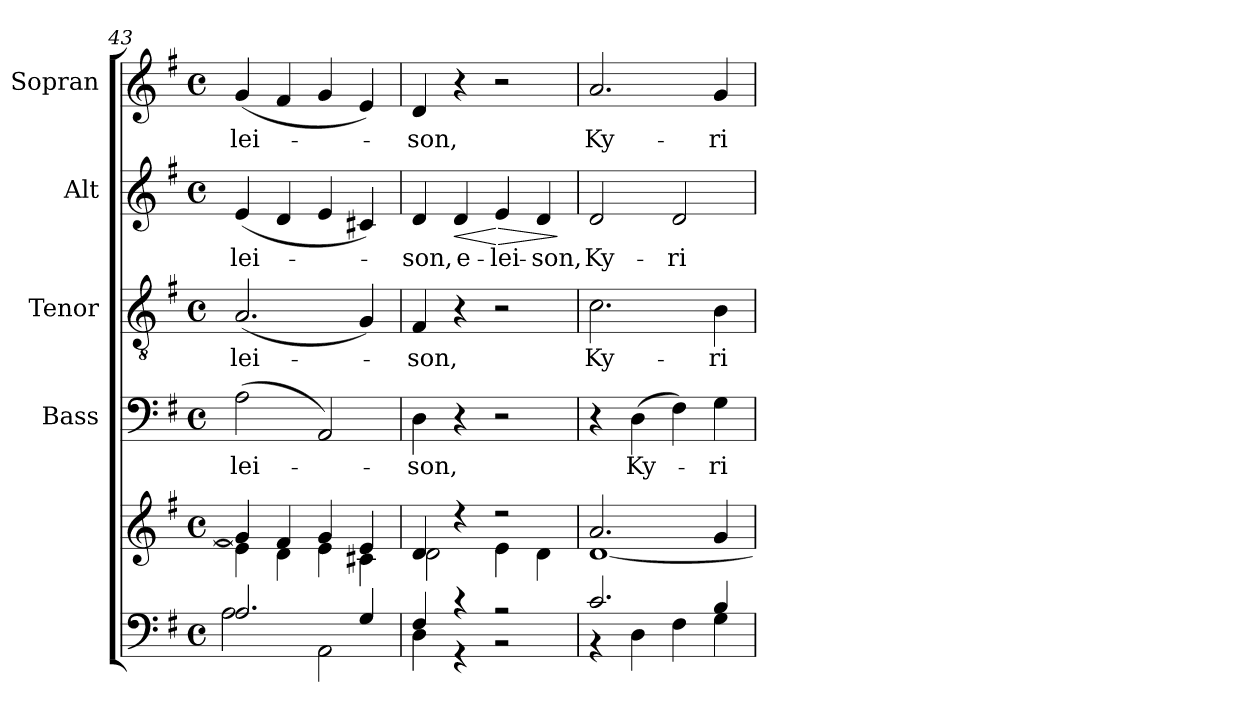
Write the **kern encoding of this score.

**kern	**kern	**kern	**text	**kern	**text	**kern	**text	**dynam	**kern	**text
*part5	*part5	*part4	*part4	*part3	*part3	*part2	*part2	*part2	*part1	*part1
*staff6	*staff5	*staff4	*staff4	*staff3	*staff3	*staff2	*staff2	*staff2	*staff1	*staff1
*	*	*I"Bass	*	*I"Tenor	*	*I"Alt	*	*	*I"Sopran	*
*	*	*I'B.	*	*I'T.	*	*I'A.	*	*	*I'S.	*
!!LO:LB:g=z
*clefF4	*clefG2	*clefF4	*	*clefGv2	*	*clefG2	*	*	*clefG2	*
*k[f#]	*k[f#]	*k[f#]	*	*k[f#]	*	*k[f#]	*	*	*k[f#]	*
*G:	*G:	*G:	*	*G:	*	*G:	*	*	*G:	*
*M4/4	*M4/4	*M4/4	*	*M4/4	*	*M4/4	*	*	*M4/4	*
*met(c)	*met(c)	*met(c)	*	*met(c)	*	*met(c)	*	*	*met(c)	*
=43	=43	=43	=43	=43	=43	=43	=43	=43	=43	=43
*^	*^	*	*	*	*	*	*	*	*	*
!	!	!	!	!	!LO:LY:b	!	!LO:LY:b	!	!LO:LY:b	!	!	!LO:LY:b
2.A/	2A\	4g/]	4e\]	(>2A\	-lei-	(<2.A/	-lei-	(<4e/	-lei-	.	(<4g/	-lei-
.	.	4f#/	4d\	.	.	.	.	4d/	.	.	4f#/	.
.	2AA\	4g/	4e\	2AA/)	.	.	.	4e/	.	.	4g/	.
4G/	.	4e/	4c#X\	.	.	4G/)	.	4c#X/)	.	.	4e/)	.
=44	=44	=44	=44	=44	=44	=44	=44	=44	=44	=44	=44	=44
!	!	!	!	!	!LO:LY:b	!	!LO:LY:b	!	!LO:LY:b	!	!	!LO:LY:b
4F#/	4D\	4d/	2d\	4D\	-son,	4F#/	-son,	4d/	-son,	.	4d/	-son,
!	!	!	!	!	!	!	!	!	!LO:LY:b	!LO:HP:b	!	!
4r	4r	4r	.	4r	.	4r	.	4d/	e-	<	4r	.
!	!	!	!	!	!	!	!	!	!LO:LY:b	!LO:HP:n=1:b	!	!
2r	2r	2r	4e\	2r	.	2r	.	4e/	-lei-	[ >	2r	.
!	!	!	!	!	!	!	!	!	!LO:LY:b	!	!	!
.	.	.	4d\	.	.	.	.	4d/	-son,	.	.	.
*v	*v	*	*	*	*	*	*	*	*	*	*	*
*	*v	*v	*	*	*	*	*	*	*	*	*
.	.	.	.	.	.	.	.	]	.	.
=45	=45	=45	=45	=45	=45	=45	=45	=45	=45	=45
*^	*^	*	*	*	*	*	*	*	*	*
!	!	!	!	!	!	!	!LO:LY:b	!	!LO:LY:b	!	!	!LO:LY:b
2.c/	4r	2.a/	[<1d	4r	.	2.c\	Ky-	2d/	Ky-	.	2.a/	Ky-
!	!	!	!	!	!LO:LY:b	!	!	!	!	!	!	!
.	4D\	.	.	(>4D\	Ky-	.	.	.	.	.	.	.
!	!	!	!	!	!	!	!	!	!LO:LY:b	!	!	!
.	4F#\	.	.	4F#\)	.	.	.	2d/	-ri-	.	.	.
!	!	!	!	!	!LO:LY:b	!	!LO:LY:b	!	!	!	!	!LO:LY:b
4B/	4G\	4g/	.	4G\	-ri-	4B\	-ri-	.	.	.	4g/	-ri-
*v	*v	*	*	*	*	*	*	*	*	*	*	*
*	*v	*v	*	*	*	*	*	*	*	*	*
=	=	=	=	=	=	=	=	=	=	=
*-	*-	*-	*-	*-	*-	*-	*-	*-	*-	*-
